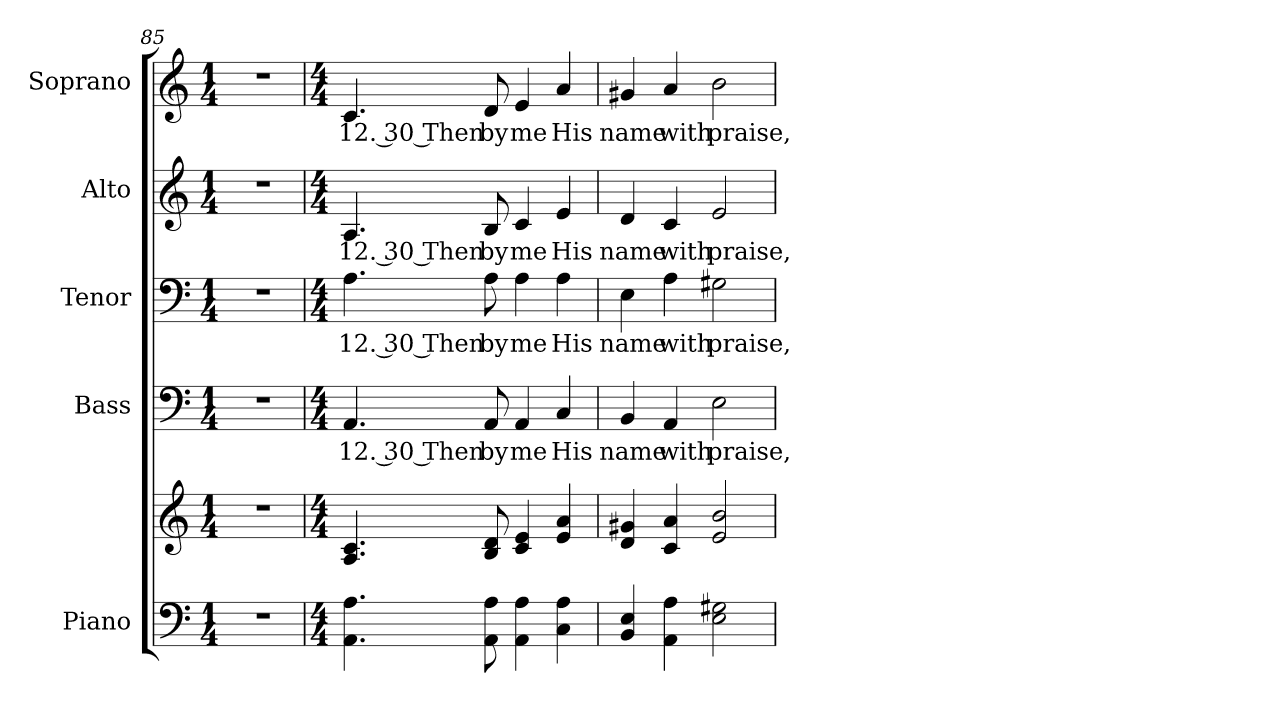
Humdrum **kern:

**kern	**kern	**kern	**text	**kern	**text	**kern	**text	**kern	**text
*part5	*part5	*part4	*part4	*part3	*part3	*part2	*part2	*part1	*part1
*staff6	*staff5	*staff4	*staff4	*staff3	*staff3	*staff2	*staff2	*staff1	*staff1
*I"Piano	*	*I"Bass	*	*I"Tenor	*	*I"Alto	*	*I"Soprano	*
*I'Pno.	*	*I'B.	*	*I'T.	*	*I'A.	*	*I'S.	*
!!LO:PB:g=z
*clefF4	*clefG2	*clefF4	*	*clefF4	*	*clefG2	*	*clefG2	*
*k[]	*k[]	*k[]	*	*k[]	*	*k[]	*	*k[]	*
*C:	*C:	*C:	*	*C:	*	*C:	*	*C:	*
*M1/4	*M1/4	*M1/4	*	*M1/4	*	*M1/4	*	*M1/4	*
=85	=85	=85	=85	=85	=85	=85	=85	=85	=85
!LO:N:vis=1	!LO:N:vis=1	!LO:N:vis=1	!	!LO:N:vis=1	!	!LO:N:vis=1	!	!LO:N:vis=1	!
4r	4r	4r	.	4r	.	4r	.	4r	.
=86	=86	=86	=86	=86	=86	=86	=86	=86	=86
*M4/4	*M4/4	*M4/4	*	*M4/4	*	*M4/4	*	*M4/4	*
!	!	!	!LO:LY:b:color=#000000	!	!	!	!	!	!
!	!	!	!	!	!LO:LY:b:color=#000000	!	!	!	!
!	!	!	!	!	!	!	!LO:LY:b:color=#000000	!	!
!	!	!	!	!	!	!	!	!	!LO:LY:b:color=#000000
4.AAi\ 4.Ai	4.Ai/ 4.ci	4.AAi/	12. 30 Then	4.Ai\	12. 30 Then	4.Ai/	12. 30 Then	4.ci/	12. 30 Then
!	!	!	!LO:LY:b:color=#000000	!	!	!	!	!	!
!	!	!	!	!	!LO:LY:b:color=#000000	!	!	!	!
!	!	!	!	!	!	!	!LO:LY:b:color=#000000	!	!
!	!	!	!	!	!	!	!	!	!LO:LY:b:color=#000000
8AAi\ 8Ai	8Bi/ 8di	8AAi/	by	8Ai\	by	8Bi/	by	8di/	by
!	!	!	!LO:LY:b:color=#000000	!	!	!	!	!	!
!	!	!	!	!	!LO:LY:b:color=#000000	!	!	!	!
!	!	!	!	!	!	!	!LO:LY:b:color=#000000	!	!
!	!	!	!	!	!	!	!	!	!LO:LY:b:color=#000000
4AAi\ 4Ai	4ci/ 4ei	4AAi/	me	4Ai\	me	4ci/	me	4ei/	me
!	!	!	!LO:LY:b:color=#000000	!	!	!	!	!	!
!	!	!	!	!	!LO:LY:b:color=#000000	!	!	!	!
!	!	!	!	!	!	!	!LO:LY:b:color=#000000	!	!
!	!	!	!	!	!	!	!	!	!LO:LY:b:color=#000000
4Ci\ 4Ai	4ei/ 4ai	4Ci/	His	4Ai\	His	4ei/	His	4ai/	His
!!LO:LB:g=z
=87	=87	=87	=87	=87	=87	=87	=87	=87	=87
!	!	!	!LO:LY:b:color=#000000	!	!	!	!	!	!
!	!	!	!	!	!LO:LY:b:color=#000000	!	!	!	!
!	!	!	!	!	!	!	!LO:LY:b:color=#000000	!	!
!	!	!	!	!	!	!	!	!	!LO:LY:b:color=#000000
4BBi/ 4Ei	4di/ 4g#Xi	4BBi/	name	4Ei\	name	4di/	name	4g#Xi/	name
!	!	!	!LO:LY:b:color=#000000	!	!	!	!	!	!
!	!	!	!	!	!LO:LY:b:color=#000000	!	!	!	!
!	!	!	!	!	!	!	!LO:LY:b:color=#000000	!	!
!	!	!	!	!	!	!	!	!	!LO:LY:b:color=#000000
4AAi\ 4Ai	4ci/ 4ai	4AAi/	with	4Ai\	with	4ci/	with	4ai/	with
!	!	!	!LO:LY:b:color=#000000	!	!	!	!	!	!
!	!	!	!	!	!LO:LY:b:color=#000000	!	!	!	!
!	!	!	!	!	!	!	!LO:LY:b:color=#000000	!	!
!	!	!	!	!	!	!	!	!	!LO:LY:b:color=#000000
2Ei\ 2G#Xi	2ei/ 2bi	2Ei\	praise,	2G#Xi\	praise,	2ei/	praise,	2bi\	praise,
=	=	=	=	=	=	=	=	=	=
*-	*-	*-	*-	*-	*-	*-	*-	*-	*-
